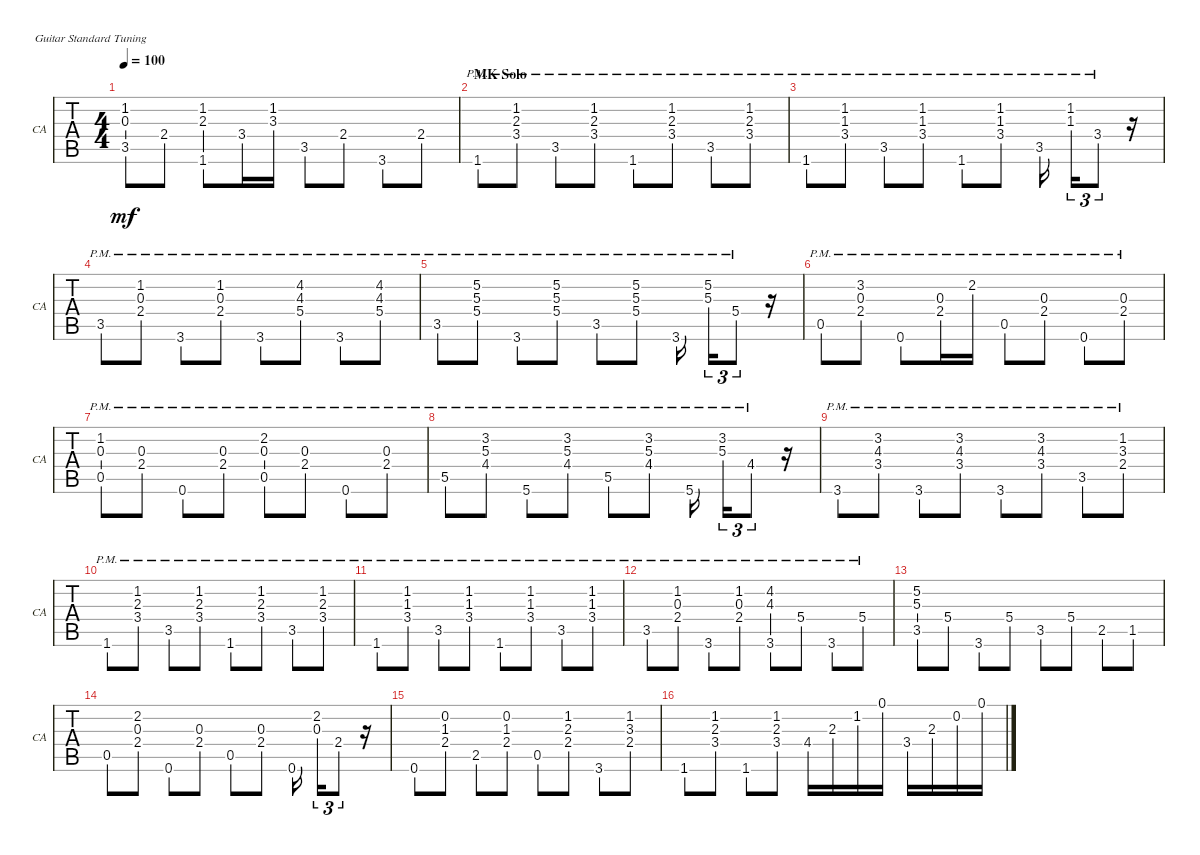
\bracketExtendMode groupsimilarinstruments
\singleTrackTrackNamePolicy allsystems
\multiTrackTrackNamePolicy allsystems
\firstSystemTrackNameOrientation horizontal
\otherSystemsTrackNameOrientation horizontal
\track ("Chet Atkins" "CA") {instrument acousticguitarsteel}
\staff {tabs}
\tuning (E4 B3 G3 D3 A2 E2)
\ts (4 4)
\scale
0.479384
\tempo 100
\accidentals auto
\clef g2
\ottava regular
\simile none
\scale
0.488909
\ks c
(1.2 0.3 3.5).8{dy mf} 2.4.8 (1.2 2.3 1.6).8 3.4.16 (1.2 3.3).16 3.5.8 2.4.8 3.6.8 2.4.8 |
\section ("" "MK Solo")
\scale
0.488053
\scale
0.491193 1.6{pm}.8 (1.2{pm} 2.3{pm} 3.4{pm}).8 3.5{pm}.8 (1.2{pm} 2.3{pm} 3.4{pm}).8 1.6{pm}.8 (1.2{pm} 2.3{pm} 3.4{pm}).8 3.5{pm}.8 (1.2{pm} 2.3{pm} 3.4{pm}).8 |
\scale
0.511923
\scale
0.50888 1.6{pm}.8 (1.2{pm} 1.3{pm} 3.4{pm}).8 3.5{pm}.8 (1.2{pm} 1.3{pm} 3.4{pm}).8 1.6{pm}.8 (1.2{pm} 1.3{pm} 3.4{pm}).8 3.5{pm}.16 (1.2{pm} 1.3{pm}).16{tu (3 2)} 3.4{pm}.8{tu (3 2)} r.16 |
\scale
0.497872 3.5{pm}.8 (1.2{pm} 0.3{pm} 2.4{pm}).8 3.6{pm}.8 (1.2{pm} 0.3{pm} 2.4{pm}).8 3.6{pm}.8 (4.2{pm} 4.3{pm} 5.4{pm}).8 3.6{pm}.8 (4.2{pm} 4.3{pm} 5.4{pm}).8 |
\scale
0.50213 3.5{pm}.8 (5.2{pm} 5.3{pm} 5.4{pm}).8 3.6{pm}.8 (5.2{pm} 5.3{pm} 5.4{pm}).8 3.5{pm}.8 (5.2{pm} 5.3{pm} 5.4{pm}).8 3.6{pm}.16 (5.2{pm} 5.3{pm}).16{tu (3 2)} 5.4{pm}.8{tu (3 2)} r.16 |
\scale
0.504505 0.5{pm}.8 (3.2{pm} 0.3{pm} 2.4{pm}).8 0.6{pm}.8 (0.3{pm} 2.4{pm}).16 2.2{pm}.16 0.5{pm}.8 (0.3{pm} 2.4{pm}).8 0.6{pm}.8 (0.3{pm} 2.4{pm}).8 |
\scale
0.49544 (1.2{pm} 0.3{pm} 0.5{pm}).8 (0.3{pm} 2.4{pm}).8 0.6{pm}.8 (0.3{pm} 2.4{pm}).8 (2.2{pm} 0.3{pm} 0.5{pm}).8 (0.3{pm} 2.4{pm}).8 0.6{pm}.8 (0.3{pm} 2.4{pm}).8 |
\scale
0.492334 5.5{pm}.8 (3.2{pm} 5.3{pm} 4.4{pm}).8 5.6{pm}.8 (3.2{pm} 5.3{pm} 4.4{pm}).8 5.5{pm}.8 (3.2{pm} 5.3{pm} 4.4{pm}).8 5.6{pm}.16 (3.2{pm} 5.3{pm}).16{tu (3 2)} 4.4{pm}.8{tu (3 2)} r.16 |
\scale
0.507646 3.6{pm}.8 (3.2{pm} 4.3{pm} 3.4{pm}).8 3.6{pm}.8 (3.2{pm} 4.3{pm} 3.4{pm}).8 3.6{pm}.8 (3.2{pm} 4.3{pm} 3.4{pm}).8 3.5{pm}.8 (1.2{pm} 3.3{pm} 2.4{pm}).8 |
\scale
0.498576 1.6{pm}.8 (1.2{pm} 2.3{pm} 3.4{pm}).8 3.5{pm}.8 (1.2{pm} 2.3{pm} 3.4{pm}).8 1.6{pm}.8 (1.2{pm} 2.3{pm} 3.4{pm}).8 3.5{pm}.8 (1.2{pm} 2.3{pm} 3.4{pm}).8 |
\scale
0.500877 1.6{pm}.8 (1.2{pm} 1.3{pm} 3.4{pm}).8 3.5{pm}.8 (1.2{pm} 1.3{pm} 3.4{pm}).8 1.6{pm}.8 (1.2{pm} 1.3{pm} 3.4{pm}).8 3.5{pm}.8 (1.2{pm} 1.3{pm} 3.4{pm}).8 |
\scale
0.503579 3.5{pm}.8 (1.2{pm} 0.3{pm} 2.4{pm}).8 3.6{pm}.8 (1.2{pm} 0.3{pm} 2.4{pm}).8 (3.6{pm} 4.2{pm} 4.3{pm}).8 5.4{pm}.8 3.6{pm}.8 5.4{pm}.8 |
\scale
0.496424 (3.5 5.2 5.3).8 5.4.8 3.6.8 5.4.8 3.5.8 5.4.8 2.5.8 1.5.8 |
\scale
0.490213 0.5.8 (2.2 0.3 2.4).8 0.6.8 (0.3 2.4).8 0.5.8 (0.3 2.4).8 0.6.16 (2.2 0.3).16{tu (3 2)} 2.4.8{tu (3 2)} r.16 |
\scale
0.509677 0.6.8 (0.2 1.3 2.4).8 2.5.8 (0.2 1.3 2.4).8 0.5.8 (1.2 2.3 2.4).8 3.6.8 (1.2 3.3 2.4).8 |
\scale
0.486254
\scale
0.498369 1.6.8 (1.2 2.3 3.4).8 1.6.8 (1.2 2.3 3.4).8 4.4.16 2.3.16 1.2.16 0.1.16 3.4.16 2.3.16 0.2.16 0.1.16
